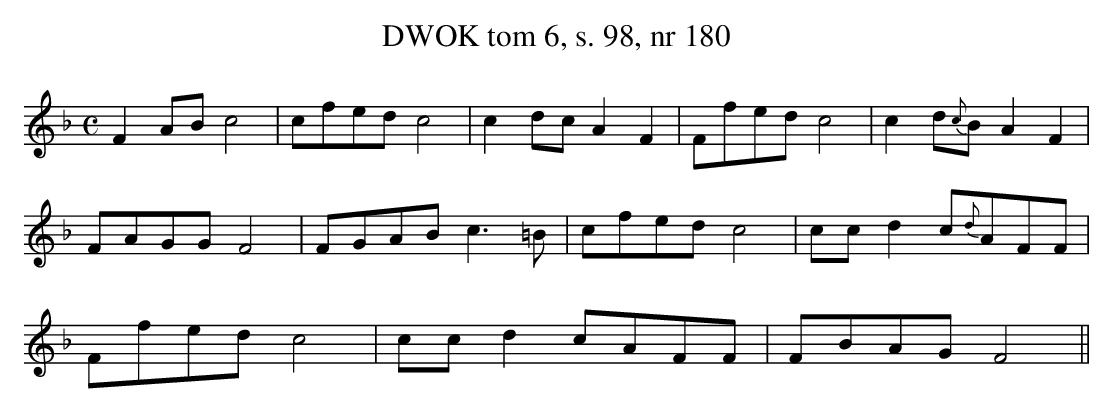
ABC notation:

X:1
T:DWOK tom 6, s. 98, nr 180
L:1/16
M:C
K:F
F4A2B2 c8|c2f2e2d2 c8|c4d2c2 A4F4|F2f2e2d2 c8|c4d2{c}B2 A4F4|
F2A2G2G2 F8|F2G2A2B2 c6=B2|c2f2e2d2 c8|c2c2d4 c2{d}A2F2F2|
F2f2e2d2 c8|c2c2d4 c2A2F2F2|F2B2A2G2 F8||
